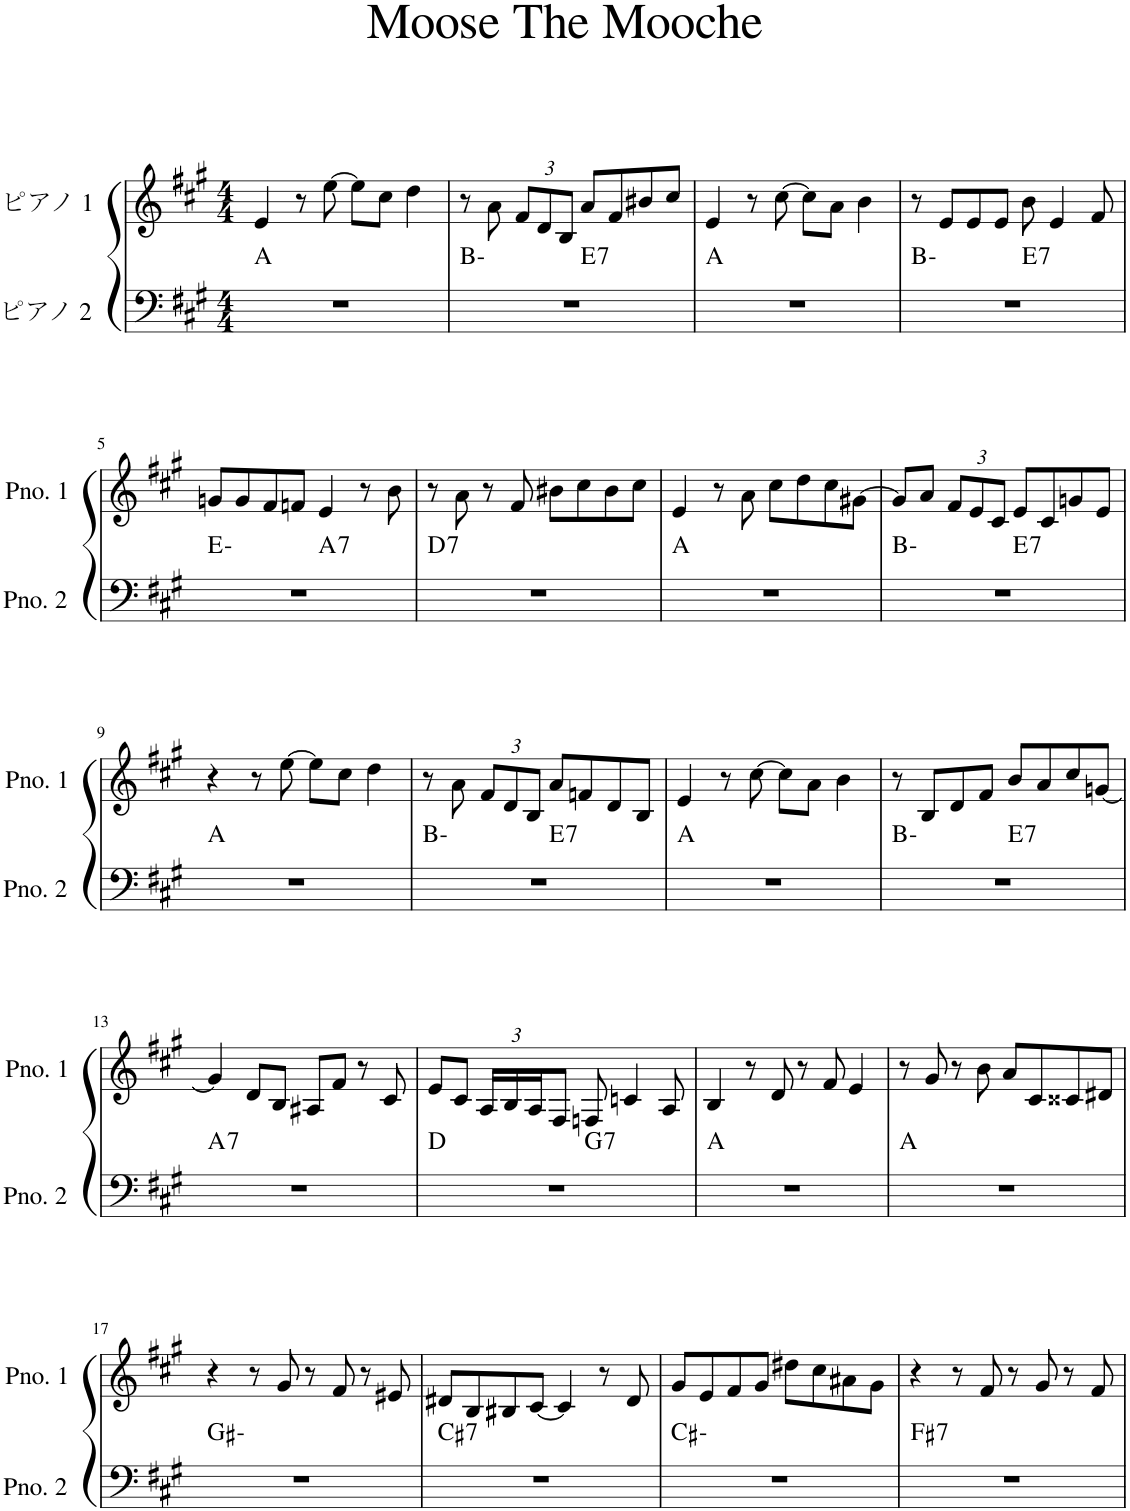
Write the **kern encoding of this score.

**kern	**harte	**kern
*part2	*part2	*part1
*staff2	*	*staff1
*I"ピアノ 2	*	*I"ピアノ 1
*clefF4	*	*clefG2
*k[f#c#g#]	*	*k[f#c#g#]
*M4/4	*	*M4/4
=1	=1	=1
1r	A:maj	4e/
.	.	8r
.	.	[8ee\
.	.	8ee\L]
.	.	8cc#\J
.	.	4dd\
=2	=2	=2
*^	*	*
1r	2ryy	B:min	8r
.	.	.	8a\
*	*	*	*Xbrackettup
.	.	.	12f#/L
.	.	.	12d/
.	.	.	12B/J
!	!	!LO:H:kt=7	!
.	2ryy	E:7	8a/L
.	.	.	8f#/
.	.	.	8b#X/
.	.	.	8cc#/J
*v	*v	*	*
=3	=3	=3
1r	A:maj	4e/
.	.	8r
.	.	[8cc#\
.	.	8cc#\L]
.	.	8a\J
.	.	4b\
=4	=4	=4
*^	*	*
1r	2ryy	B:min	8r
.	.	.	8e/L
.	.	.	8e/
.	.	.	8e/J
!	!	!LO:H:kt=7	!
.	2ryy	E:7	8b\
.	.	.	4e/
.	.	.	8f#/
!!LO:LB:g=z
=5	=5	=5	=5
1r	2ryy	E:min	8gn/L
.	.	.	8g/
.	.	.	8f#/
.	.	.	8fn/J
!	!	!LO:H:kt=7	!
.	2ryy	A:7	4e/
.	.	.	8r
.	.	.	8b\
=6	=6	=6	=6
!	!	!LO:H:kt=7	!
*v	*v	*	*
1r	D:7	8r
.	.	8a\
.	.	8r
.	.	8f#/
.	.	8b#X\L
.	.	8cc#\
.	.	8b#\
.	.	8cc#\J
=7	=7	=7
1r	A:maj	4e/
.	.	8r
.	.	8a\
.	.	8cc#\L
.	.	8dd\
.	.	8cc#\
.	.	[8g#X\J
=8	=8	=8
*^	*	*
1r	2ryy	B:min	8g#/L]
.	.	.	8a/J
.	.	.	12f#/L
.	.	.	12e/
.	.	.	12c#/J
!	!	!LO:H:kt=7	!
.	2ryy	E:7	8e/L
.	.	.	8c#/
.	.	.	8gn/
.	.	.	8e/J
*v	*v	*	*
!!LO:LB:g=z
=9	=9	=9
1r	A:maj	4r
.	.	8r
.	.	[8ee\
.	.	8ee\L]
.	.	8cc#\J
.	.	4dd\
=10	=10	=10
*^	*	*
1r	2ryy	B:min	8r
.	.	.	8a\
.	.	.	12f#/L
.	.	.	12d/
.	.	.	12B/J
!	!	!LO:H:kt=7	!
.	2ryy	E:7	8a/L
.	.	.	8fn/
.	.	.	8d/
.	.	.	8B/J
*v	*v	*	*
=11	=11	=11
1r	A:maj	4e/
.	.	8r
.	.	[8cc#\
.	.	8cc#\L]
.	.	8a\J
.	.	4b\
=12	=12	=12
*^	*	*
1r	2ryy	B:min	8r
.	.	.	8B/L
.	.	.	8d/
.	.	.	8f#/J
!	!	!LO:H:kt=7	!
.	2ryy	E:7	8b/L
.	.	.	8a/
.	.	.	8cc#/
.	.	.	[8gn/J
!!LO:LB:g=z
=13	=13	=13	=13
!	!	!LO:H:kt=7	!
*v	*v	*	*
1r	A:7	4g/]
.	.	8d/L
.	.	8B/J
.	.	8A#X/L
.	.	8f#/J
.	.	8r
.	.	8c#/
=14	=14	=14
*^	*	*
1r	2ryy	D:maj	8e/L
.	.	.	8c#/J
.	.	.	24A/LL
.	.	.	24B/
.	.	.	24A/J
.	.	.	8F#/J
!	!	!LO:H:kt=7	!
.	2ryy	G:7	8Fn/
.	.	.	4cn/
.	.	.	8A/
*v	*v	*	*
=15	=15	=15
1r	A:maj	4B/
.	.	8r
.	.	8d/
.	.	8r
.	.	8f#/
.	.	4e/
=16	=16	=16
1r	A:maj	8r
.	.	8g#/
.	.	8r
.	.	8b\
.	.	8a/L
.	.	8c#/
.	.	8c##X/
.	.	8d#X/J
!!LO:LB:g=z
=17	=17	=17
1r	G#:min	4r
.	.	8r
.	.	8g#/
.	.	8r
.	.	8f#/
.	.	8r
.	.	8e#X/
=18	=18	=18
!	!LO:H:kt=7	!
1r	C#:7	8d#X/L
.	.	8B/
.	.	8B#X/
.	.	[8c#/J
.	.	4c#/]
.	.	8r
.	.	8d#/
=19	=19	=19
1r	C#:min	8g#/L
.	.	8e/
.	.	8f#/
.	.	8g#/J
.	.	8dd#X\L
.	.	8cc#\
.	.	8a#X\
.	.	8g#\J
=20	=20	=20
!	!LO:H:kt=7	!
1r	F#:7	4r
.	.	8r
.	.	8f#/
.	.	8r
.	.	8g#/
.	.	8r
.	.	8f#/
=	=	=
*-	*-	*-
